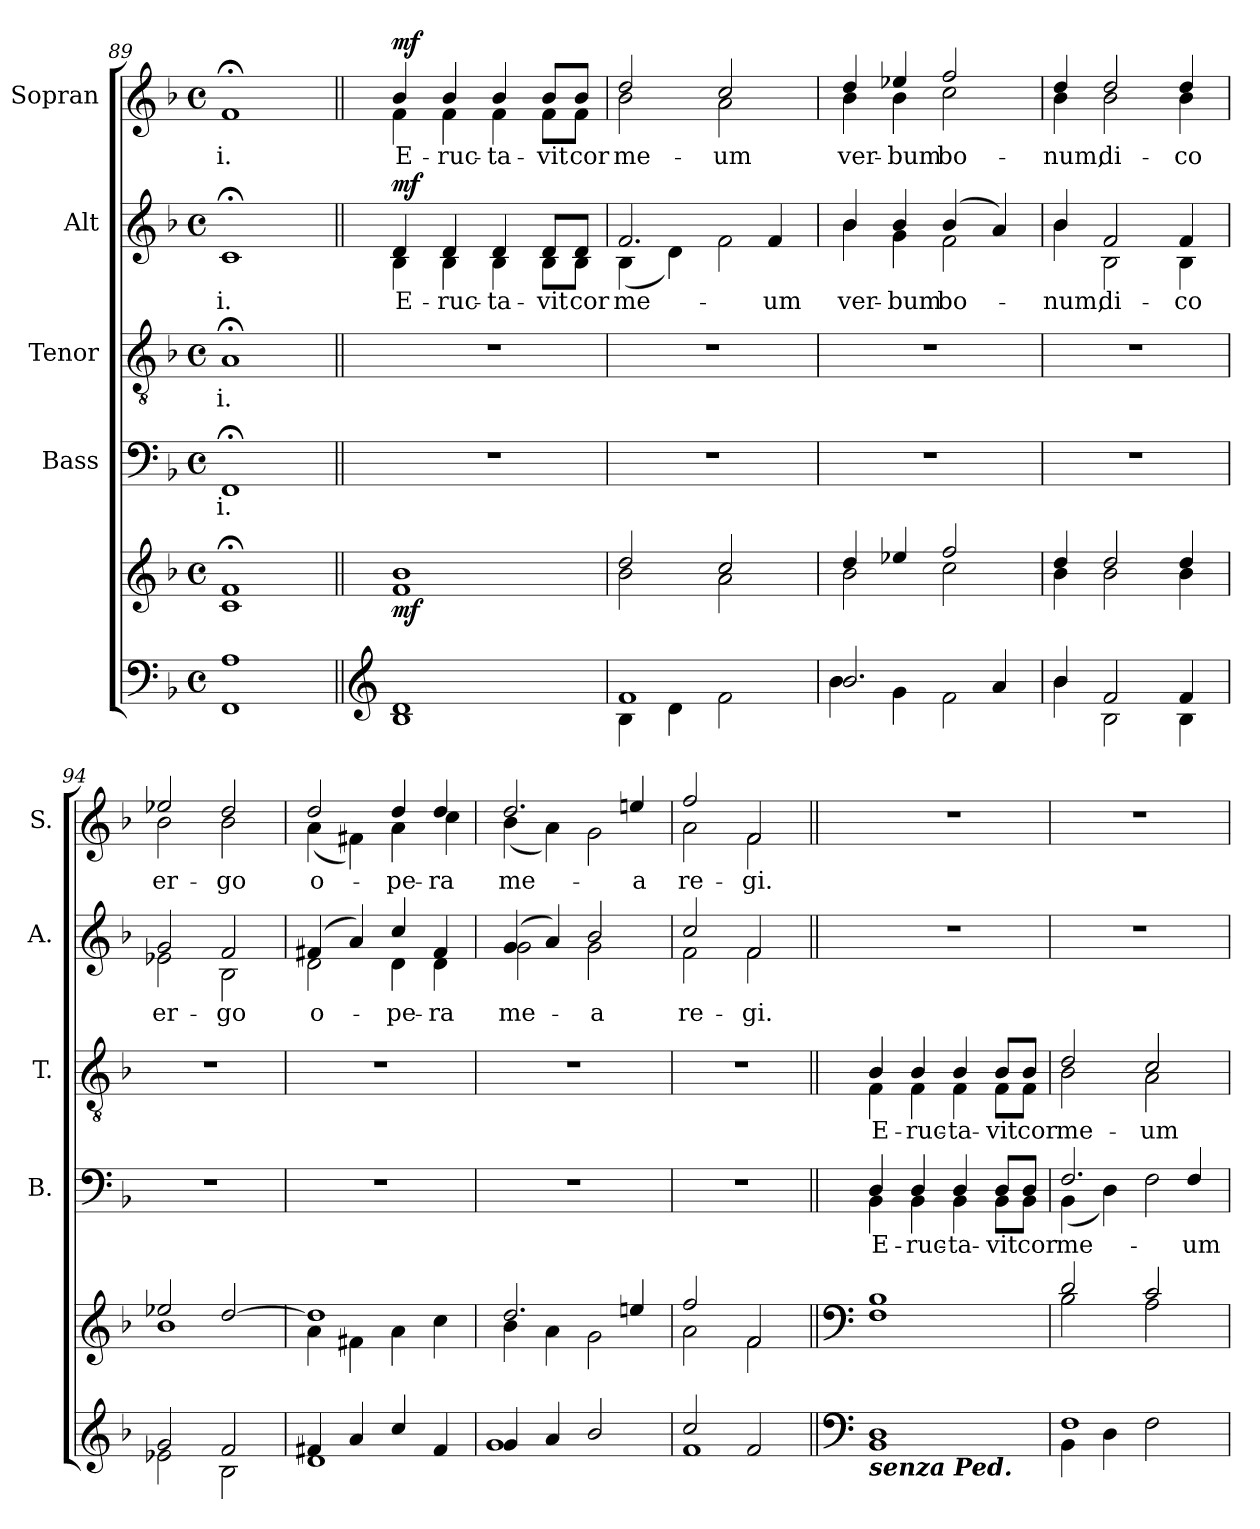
**kern	**kern	**dynam	**kern	**text	**kern	**text	**kern	**text	**dynam	**kern	**text	**dynam
*part5	*part5	*part5	*part4	*part4	*part3	*part3	*part2	*part2	*part2	*part1	*part1	*part1
*staff6	*staff5	*staff5/6	*staff4	*staff4	*staff3	*staff3	*staff2	*staff2	*staff2	*staff1	*staff1	*staff1
*	*	*	*I"Bass	*	*I"Tenor	*	*I"Alt	*	*	*I"Sopran	*	*
*	*	*	*I'B.	*	*I'T.	*	*I'A.	*	*	*I'S.	*	*
*clefF4	*clefG2	*	*clefF4	*	*clefGv2	*	*clefG2	*	*	*clefG2	*	*
*k[b-]	*k[b-]	*	*k[b-]	*	*k[b-]	*	*k[b-]	*	*	*k[b-]	*	*
*F:	*F:	*	*F:	*	*F:	*	*F:	*	*	*F:	*	*
*M4/4	*M4/4	*	*M4/4	*	*M4/4	*	*M4/4	*	*	*M4/4	*	*
*met(c)	*met(c)	*	*met(c)	*	*met(c)	*	*met(c)	*	*	*met(c)	*	*
=89	=89	=89	=89	=89	=89	=89	=89	=89	=89	=89	=89	=89
*^	*^	*	*	*	*	*	*	*	*	*	*	*
!	!	!	!	!	!	!LO:LY:b	!	!LO:LY:b	!	!LO:LY:b	!	!	!LO:LY:b	!
1A	1FF	1f;<	1c	.	1FF;<	-i.	1A;<	-i.	1c;<	-i.	.	1f;<	-i.	.
=90||	=90||	=90||	=90||	=90||	=90||	=90||	=90||	=90||	=90||	=90||	=90||	=90||	=90||	=90||
*clefG2	*	*	*	*	*	*	*	*	*	*	*	*	*	*
!	!	!	!	!LO:DY:b	!	!	!	!	!	!LO:LY:b	!LO:DY:a	!	!LO:LY:b	!LO:DY:a
*	*	*	*	*	*	*	*	*	*^	*	*	*^	*	*
1d	1B-	1b-	1f	mf	1r	.	1r	.	4d/	4B-\	E-	mf	4b-/	4f\	E-	mf
!	!	!	!	!	!	!	!	!	!	!	!LO:LY:b	!	!	!	!LO:LY:b	!
.	.	.	.	.	.	.	.	.	4d/	4B-\	-ruc-	.	4b-/	4f\	-ruc-	.
!	!	!	!	!	!	!	!	!	!	!	!LO:LY:b	!	!	!	!LO:LY:b	!
.	.	.	.	.	.	.	.	.	4d/	4B-\	-ta-	.	4b-/	4f\	-ta-	.
!	!	!	!	!	!	!	!	!	!	!	!LO:LY:b	!	!	!	!LO:LY:b	!
.	.	.	.	.	.	.	.	.	8d/L	8B-\L	-vit	.	8b-/L	8f\L	-vit	.
!	!	!	!	!	!	!	!	!	!	!	!LO:LY:b	!	!	!	!LO:LY:b	!
.	.	.	.	.	.	.	.	.	8d/J	8B-\J	cor	.	8b-/J	8f\J	cor	.
!!LO:LB:g=z	!!
=91	=91	=91	=91	=91	=91	=91	=91	=91	=91	=91	=91	=91	=91	=91	=91	=91
!	!	!	!	!	!	!	!	!	!	!	!LO:LY:b	!	!	!	!LO:LY:b	!
1f	4B-\	2dd/	2b-\	.	1r	.	1r	.	2.f/	(<4B-\	me-	.	2dd/	2b-\	me-	.
.	4d\	.	.	.	.	.	.	.	.	4d\)	.	.	.	.	.	.
!	!	!	!	!	!	!	!	!	!	!	!	!	!	!	!LO:LY:b	!
.	2f\	2cc/	2a\	.	.	.	.	.	.	2f\	.	.	2cc/	2a\	-um	.
!	!	!	!	!	!	!	!	!	!	!	!LO:LY:b	!	!	!	!	!
.	.	.	.	.	.	.	.	.	4f/	.	-um	.	.	.	.	.
=92	=92	=92	=92	=92	=92	=92	=92	=92	=92	=92	=92	=92	=92	=92	=92	=92
!	!	!	!	!	!	!	!	!	!	!	!LO:LY:b	!	!	!	!LO:LY:b	!
2.b-/	4b-\	4dd/	2b-\	.	1r	.	1r	.	4b-/	4b-\	ver-	.	4dd/	4b-\	ver-	.
!	!	!	!	!	!	!	!	!	!	!	!LO:LY:b	!	!	!	!LO:LY:b	!
.	4g\	4ee-X/	.	.	.	.	.	.	4b-/	4g\	-bum	.	4ee-X/	4b-\	-bum	.
!	!	!	!	!	!	!	!	!	!	!	!LO:LY:b	!	!	!	!LO:LY:b	!
.	2f\	2ff/	2cc\	.	.	.	.	.	(4b-/	2f\	bo-	.	2ff/	2cc\	bo-	.
4a/	.	.	.	.	.	.	.	.	4a/)	.	.	.	.	.	.	.
=93	=93	=93	=93	=93	=93	=93	=93	=93	=93	=93	=93	=93	=93	=93	=93	=93
!	!	!	!	!	!	!	!	!	!	!	!LO:LY:b	!	!	!	!LO:LY:b	!
4b-/	4b-\	4dd/	4b-\	.	1r	.	1r	.	4b-/	4b-\	-num,	.	4dd/	4b-\	-num,	.
!	!	!	!	!	!	!	!	!	!	!	!LO:LY:b	!	!	!	!LO:LY:b	!
2f/	2B-\	2dd/	2b-\	.	.	.	.	.	2f/	2B-\	di-	.	2dd/	2b-\	di-	.
!	!	!	!	!	!	!	!	!	!	!	!LO:LY:b	!	!	!	!LO:LY:b	!
4f/	4B-\	4dd/	4b-\	.	.	.	.	.	4f/	4B-\	-co	.	4dd/	4b-\	-co	.
=94	=94	=94	=94	=94	=94	=94	=94	=94	=94	=94	=94	=94	=94	=94	=94	=94
!	!	!	!	!	!	!	!	!	!	!	!LO:LY:b	!	!	!	!LO:LY:b	!
2g/	2e-X\	2ee-X/	1b-	.	1r	.	1r	.	2g/	2e-X\	er-	.	2ee-X/	2b-\	er-	.
!	!	!	!	!	!	!	!	!	!	!	!LO:LY:b	!	!	!	!LO:LY:b	!
2f/	2B-\	[>2dd/	.	.	.	.	.	.	2f/	2B-\	-go	.	2dd/	2b-\	-go	.
=95	=95	=95	=95	=95	=95	=95	=95	=95	=95	=95	=95	=95	=95	=95	=95	=95
!	!	!	!	!	!	!	!	!	!	!	!LO:LY:b	!	!	!	!LO:LY:b	!
4f#X/	1d	1dd]	4a\	.	1r	.	1r	.	(4f#X/	2d\	o-	.	2dd/	(<4a\	o-	.
4a/	.	.	4f#X\	.	.	.	.	.	4a/)	.	.	.	.	4f#X\)	.	.
!	!	!	!	!	!	!	!	!	!	!	!LO:LY:b	!	!	!	!LO:LY:b	!
4cc/	.	.	4a\	.	.	.	.	.	4cc/	4d\	-pe-	.	4dd/	4a\	-pe-	.
!	!	!	!	!	!	!	!	!	!	!	!LO:LY:b	!	!	!	!LO:LY:b	!
4f#/	.	.	4cc\	.	.	.	.	.	4f#/	4d\	-ra	.	4dd/	4cc\	-ra	.
=96	=96	=96	=96	=96	=96	=96	=96	=96	=96	=96	=96	=96	=96	=96	=96	=96
!	!	!	!	!	!	!	!	!	!	!	!LO:LY:b	!	!	!	!LO:LY:b	!
4g/	1g	2.dd/	4b-\	.	1r	.	1r	.	(4g/	2g\	me-	.	2.dd/	(<4b-\	me-	.
4a/	.	.	4a\	.	.	.	.	.	4a/)	.	.	.	.	4a\)	.	.
!	!	!	!	!	!	!	!	!	!	!	!LO:LY:b	!	!	!	!	!
2b-/	.	.	2g\	.	.	.	.	.	2b-/	2g\	-a	.	.	2g\	.	.
!	!	!	!	!	!	!	!	!	!	!	!	!	!	!	!LO:LY:b	!
.	.	4een/	.	.	.	.	.	.	.	.	.	.	4een/	.	-a	.
=97	=97	=97	=97	=97	=97	=97	=97	=97	=97	=97	=97	=97	=97	=97	=97	=97
!	!	!	!	!	!	!	!	!	!	!	!LO:LY:b	!	!	!	!LO:LY:b	!
2cc/	1f	2ff/	2a\	.	1r	.	1r	.	2cc/	2f\	re-	.	2ff/	2a\	re-	.
!	!	!	!	!	!	!	!	!	!	!	!LO:LY:b	!	!	!	!LO:LY:b	!
2f/	.	2f/	2f\	.	.	.	.	.	2f/	2f\	-gi.	.	2f/	2f\	-gi.	.
*	*	*	*	*	*	*	*	*	*v	*v	*	*	*	*	*	*
*	*	*	*	*	*	*	*	*	*	*	*	*v	*v	*	*
!!LO:PB:g=z
=98||	=98||	=98||	=98||	=98||	=98||	=98||	=98||	=98||	=98||	=98||	=98||	=98||	=98||	=98||
*clefF4	*	*clefF4	*	*	*	*	*	*	*	*	*	*	*	*
*	*	*	*	*	*	*	*	*	*^	*	*	*^	*	*
!	!	!	!	!	!	!	!LO:TX:a:Bi:t=Solo	!	!	!	!	!	!	!	!	!
!	!	!	!	!	!LO:TX:a:Bi:t=Solo	!	!	!	!	!	!	!	!	!	!	!
!LO:TX:b:Bi:t=senza Ped.	!	!	!	!	!	!	!	!	!	!	!	!	!	!	!	!
!	!	!	!	!	!	!LO:LY:b	!	!LO:LY:b	!	!	!	!	!	!	!	!
*	*	*	*	*	*	*	*	*	*v	*v	*	*	*	*	*	*
*	*	*	*	*	*^	*	*^	*	*	*	*	*v	*v	*	*
1D	1BB-	1B-	1F	.	4D/	4BB-\	E-	4B-/	4F\	E-	1r	.	.	1r	.	.
!	!	!	!	!	!	!	!LO:LY:b	!	!	!LO:LY:b	!	!	!	!	!	!
.	.	.	.	.	4D/	4BB-\	-ruc-	4B-/	4F\	-ruc-	.	.	.	.	.	.
!	!	!	!	!	!	!	!LO:LY:b	!	!	!LO:LY:b	!	!	!	!	!	!
.	.	.	.	.	4D/	4BB-\	-ta-	4B-/	4F\	-ta-	.	.	.	.	.	.
!	!	!	!	!	!	!	!LO:LY:b	!	!	!LO:LY:b	!	!	!	!	!	!
.	.	.	.	.	8D/L	8BB-\L	-vit	8B-/L	8F\L	-vit	.	.	.	.	.	.
!	!	!	!	!	!	!	!LO:LY:b	!	!	!LO:LY:b	!	!	!	!	!	!
.	.	.	.	.	8D/J	8BB-\J	cor	8B-/J	8F\J	cor	.	.	.	.	.	.
=99	=99	=99	=99	=99	=99	=99	=99	=99	=99	=99	=99	=99	=99	=99	=99	=99
!	!	!	!	!	!	!	!LO:LY:b	!	!	!LO:LY:b	!	!	!	!	!	!
1F	4BB-\	2d/	2B-\	.	2.F/	(<4BB-\	me-	2d/	2B-\	me-	1r	.	.	1r	.	.
.	4D\	.	.	.	.	4D\)	.	.	.	.	.	.	.	.	.	.
!	!	!	!	!	!	!	!	!	!	!LO:LY:b	!	!	!	!	!	!
.	2F\	2c/	2A\	.	.	2F\	.	2c/	2A\	-um	.	.	.	.	.	.
!	!	!	!	!	!	!	!LO:LY:b	!	!	!	!	!	!	!	!	!
.	.	.	.	.	4F/	.	-um	.	.	.	.	.	.	.	.	.
*v	*v	*	*	*	*v	*v	*	*v	*v	*	*	*	*	*	*	*
*	*v	*v	*	*	*	*	*	*	*	*	*	*	*
=	=	=	=	=	=	=	=	=	=	=	=	=
*-	*-	*-	*-	*-	*-	*-	*-	*-	*-	*-	*-	*-
